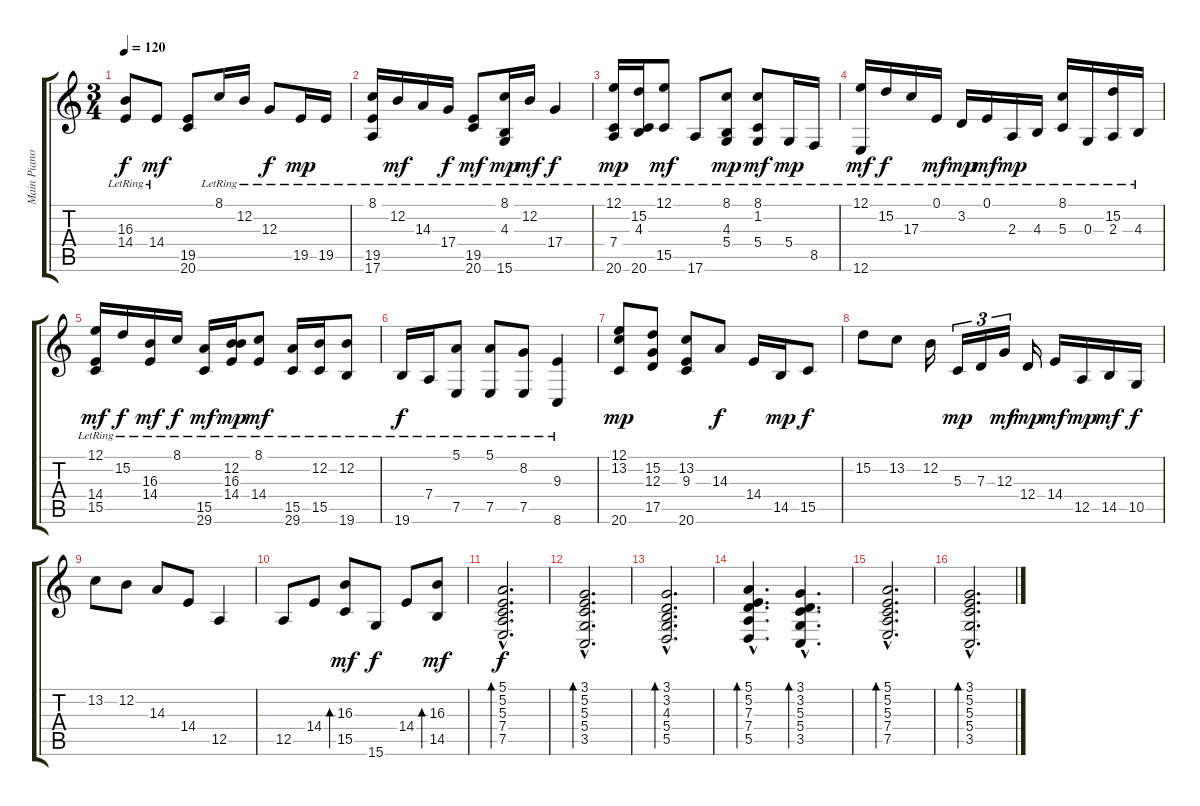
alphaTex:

\track ("Main Piano" "Main Piano") {instrument acousticgrandpiano}
\staff {score tabs}
\tuning (E4 B3 G3 D3 A2 E2) {hide}
\ts (3 4)
\tempo 120
\clef g2
\ks c
(16.3{lr} 14.4{lr}).8{dy f} 14.4{lr}.8{dy mf} (19.5 20.6).8 8.1{lr}.16 12.2{lr}.16 12.3{lr}.8{dy f} 19.5{lr}.16{dy mp} 19.5{lr}.16 |
(8.1{lr} 19.5{lr} 17.6{lr}).16 12.2{lr}.16{dy mf} 14.3{lr}.16 17.4{lr}.16{dy f} (19.5{lr} 20.6{lr}).8{dy mf} (8.1{lr} 4.3{lr} 15.6{lr}).16{dy mp} 12.2{lr}.16{dy mf} 17.4{lr}.4{dy f} |
(12.1{lr} 7.4{lr} 20.6{lr}).16{dy mp} (15.2{lr} 4.3{lr} 20.6{lr}).16 (12.1{lr} 15.5{lr}).8{dy mf} 17.6{lr}.8 (8.1{lr} 4.3{lr} 5.4{lr}).8{dy mp} (8.1{lr} 1.2{lr} 5.4{lr}).8{dy mf} 5.4{lr}.16{dy mp} 8.5{lr}.16 |
(12.1{lr} 12.6{lr}).16{dy mf} 15.2{lr}.16{dy f} 17.3{lr}.16 0.1{lr}.16{dy mf} 3.2{lr}.16{dy mp} 0.1{lr}.16{dy mf} 2.3{lr}.16{dy mp} 4.3{lr}.16 (8.1{lr} 5.3{lr}).16 0.3{lr}.16 (15.2{lr} 2.3{lr}).16 4.3{lr}.16 |
(12.1{lr} 14.4{lr} 15.5{lr}).16{dy mf} 15.2{lr}.16{dy f} (16.3{lr} 14.4{lr}).16{dy mf} 8.1{lr}.16{dy f} (15.5{lr} 29.6{lr}).16{dy mf} (12.2{lr} 16.3{lr} 14.4{lr}).16{dy mp} (8.1{lr} 14.4{lr}).8{dy mf} (15.5{lr} 29.6{lr}).16 (12.2{lr} 15.5{lr}).16 (12.2{lr} 19.6{lr}).8 |
19.6{lr}.16{dy f} 7.4{lr}.16 (5.1{lr} 7.5{lr}).8 (5.1{lr} 7.5{lr}).8 (8.2{lr} 7.5{lr}).8 (9.3{lr} 8.6{lr}).4 |
(12.1 13.2 20.6).8{dy mp} (15.2 12.3 17.5).8 (13.2 9.3 20.6).8 14.3.8{dy f} 14.4.16 14.5.16{dy mp} 15.5.8{dy f} |
15.2.8 13.2.8 12.2.16 5.3.16{tu (3 2) dy mp} 7.3.16{tu (3 2)} 12.3.16{tu (3 2) dy mf} 12.4.16{dy mp} 14.4.16{dy mf} 12.5.16{dy mp} 14.5.16{dy mf} 10.5.16{dy f} |
13.2.8 12.2.8 14.3.8 14.4.8 12.5.4 |
12.5.8 14.4.8 (16.3 15.5).8{bd 60 dy mf} 15.6.8{dy f} 14.4.8 (16.3 14.5).8{bd 60 dy mf} |
(5.1{hac} 5.2{hac} 5.3{hac} 7.4{hac} 7.5{hac}).2{d bd 60 dy f} |
(3.1{hac} 5.2{hac} 5.3{hac} 5.4{hac} 3.5{hac}).2{d bd 60} |
(3.1{hac} 3.2{hac} 4.3{hac} 5.4{hac} 5.5{hac}).2{d bd 60} |
(5.1{hac} 5.2{hac} 7.3{hac} 7.4{hac} 5.5{hac}).4{d bd 60} (3.1{hac} 3.2{hac} 5.3{hac} 5.4{hac} 3.5{hac}).4{d bd 60} |
(5.1{hac} 5.2{hac} 5.3{hac} 7.4{hac} 7.5{hac}).2{d bd 60} |
(3.1{hac} 5.2{hac} 5.3{hac} 5.4{hac} 3.5{hac}).2{d bd 60}
